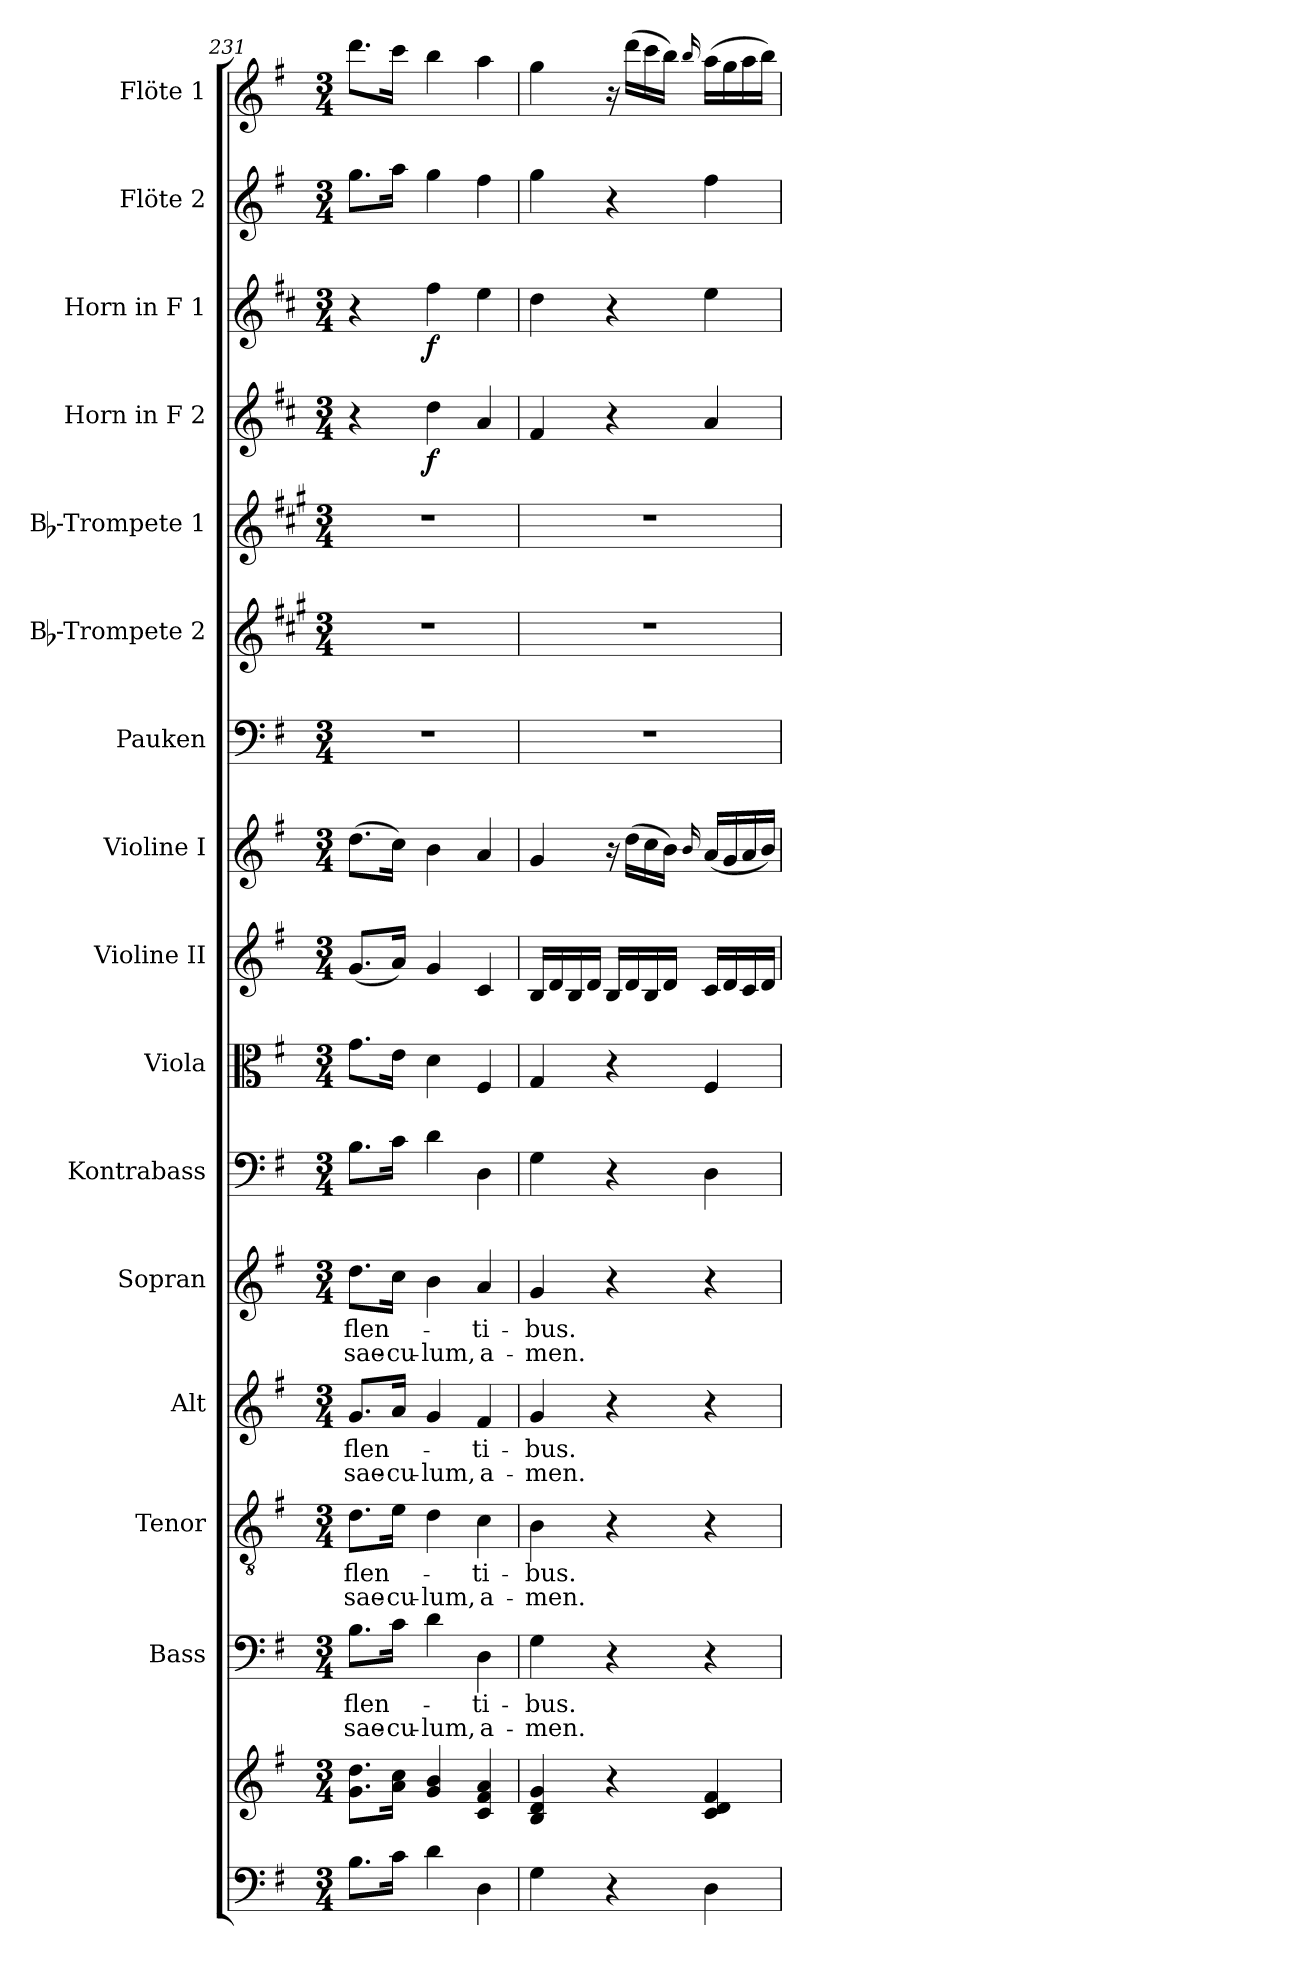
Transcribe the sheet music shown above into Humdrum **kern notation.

**kern	**kern	**kern	**text	**text	**kern	**text	**text	**kern	**text	**text	**kern	**text	**text	**kern	**kern	**kern	**kern	**kern	**kern	**kern	**kern	**dynam	**kern	**dynam	**kern	**kern
*part16	*part16	*part15	*part15	*part15	*part14	*part14	*part14	*part13	*part13	*part13	*part12	*part12	*part12	*part11	*part10	*part9	*part8	*part7	*part6	*part5	*part4	*part4	*part3	*part3	*part2	*part1
*staff17	*staff16	*staff15	*staff15	*staff15	*staff14	*staff14	*staff14	*staff13	*staff13	*staff13	*staff12	*staff12	*staff12	*staff11	*staff10	*staff9	*staff8	*staff7	*staff6	*staff5	*staff4	*staff4	*staff3	*staff3	*staff2	*staff1
*	*	*I"Bass	*	*	*I"Tenor	*	*	*I"Alt	*	*	*I"Sopran	*	*	*I"Kontrabass	*I"Viola	*I"Violine II	*I"Violine I	*I"Pauken	*I"Bb-Trompete 2	*I"Bb-Trompete 1	*I"Horn in F 2	*	*I"Horn in F 1	*	*I"Flöte 2	*I"Flöte 1
*	*	*I'B.	*	*	*I'T.	*	*	*I'A.	*	*	*I'S.	*	*	*I'Kb.	*I'Vla.	*I'Vl. II	*I'Vl. I	*I'Pk.	*I'Bb Trp. 2	*I'Bb Trp. 1	*	*	*	*	*I'Fl. 2	*I'Fl. 1
*clefF4	*clefG2	*clefF4	*	*	*clefGv2	*	*	*clefG2	*	*	*clefG2	*	*	*clefF4	*clefC3	*clefG2	*clefG2	*clefF4	*clefG2	*clefG2	*clefG2	*	*clefG2	*	*clefG2	*clefG2
*	*	*	*	*	*	*	*	*	*	*	*	*	*	*ITrd7c12	*	*	*	*	*ITrd1c2	*ITrd1c2	*ITrd4c7	*	*ITrd4c7	*	*	*
*k[f#]	*k[f#]	*k[f#]	*	*	*k[f#]	*	*	*k[f#]	*	*	*k[f#]	*	*	*k[f#]	*k[f#]	*k[f#]	*k[f#]	*k[f#]	*k[f#]	*k[f#]	*k[f#]	*	*k[f#]	*	*k[f#]	*k[f#]
*G:	*G:	*G:	*	*	*G:	*	*	*G:	*	*	*G:	*	*	*G:	*G:	*G:	*G:	*G:	*G:	*G:	*G:	*	*G:	*	*G:	*G:
*M3/4	*M3/4	*M3/4	*	*	*M3/4	*	*	*M3/4	*	*	*M3/4	*	*	*M3/4	*M3/4	*M3/4	*M3/4	*M3/4	*M3/4	*M3/4	*M3/4	*	*M3/4	*	*M3/4	*M3/4
=231	=231	=231	=231	=231	=231	=231	=231	=231	=231	=231	=231	=231	=231	=231	=231	=231	=231	=231	=231	=231	=231	=231	=231	=231	=231	=231
!	!	!	!LO:LY:b	!LO:LY:b	!	!LO:LY:b	!LO:LY:b	!	!LO:LY:b	!LO:LY:b	!	!LO:LY:b	!LO:LY:b	!	!	!	!	!	!	!	!	!	!	!	!	!
8.B\L	8.g\ 8.dd\L	8.B\L	flen-	sae-	8.d\L	flen-	sae-	8.g/L	flen-	sae-	8.dd\L	flen-	sae-	8.BB\L	8.g\L	(<8.g/L	(>8.dd\L	2.r	2.r	2.r	4r	.	4r	.	8.gg\L	8.ddd\L
!	!	!	!	!LO:LY:b	!	!	!LO:LY:b	!	!	!LO:LY:b	!	!	!LO:LY:b	!	!	!	!	!	!	!	!	!	!	!	!	!
16c\Jk	16a\ 16cc\Jk	16c\Jk	.	-cu-	16e\Jk	.	-cu-	16a/Jk	.	-cu-	16cc\Jk	.	-cu-	16C\Jk	16e\Jk	16a/Jk)	16cc\Jk)	.	.	.	.	.	.	.	16aa\Jk	16ccc\Jk
!	!	!	!	!LO:LY:b	!	!	!LO:LY:b	!	!	!LO:LY:b	!	!	!LO:LY:b	!	!	!	!	!	!	!	!	!LO:DY:b	!	!LO:DY:b	!	!
4d\	4g/ 4b/	4d\	.	-lum,	4d\	.	-lum,	4g/	.	-lum,	4b\	.	-lum,	4D\	4d\	4g/	4b\	.	.	.	4g\	f	4b\	f	4gg\	4bb\
!	!	!	!LO:LY:b	!LO:LY:b	!	!LO:LY:b	!LO:LY:b	!	!LO:LY:b	!LO:LY:b	!	!LO:LY:b	!LO:LY:b	!	!	!	!	!	!	!	!	!	!	!	!	!
4D\	4c/ 4f#/ 4a/	4D\	-ti-	a-	4c\	-ti-	a-	4f#/	-ti-	a-	4a/	-ti-	a-	4DD\	4F#/	4c/	4a/	.	.	.	4d/	.	4a\	.	4ff#\	4aa\
=232	=232	=232	=232	=232	=232	=232	=232	=232	=232	=232	=232	=232	=232	=232	=232	=232	=232	=232	=232	=232	=232	=232	=232	=232	=232	=232
!	!	!	!LO:LY:b	!LO:LY:b	!	!LO:LY:b	!LO:LY:b	!	!LO:LY:b	!LO:LY:b	!	!LO:LY:b	!LO:LY:b	!	!	!	!	!	!	!	!	!	!	!	!	!
4G\	4B/ 4d/ 4g/	4G\	-bus.	-men.	4B\	-bus.	-men.	4g/	-bus.	-men.	4g/	-bus.	-men.	4GG\	4G/	16B/LL	4g/	2.r	2.r	2.r	4B/	.	4g\	.	4gg\	4gg\
.	.	.	.	.	.	.	.	.	.	.	.	.	.	.	.	16d/	.	.	.	.	.	.	.	.	.	.
.	.	.	.	.	.	.	.	.	.	.	.	.	.	.	.	16B/	.	.	.	.	.	.	.	.	.	.
.	.	.	.	.	.	.	.	.	.	.	.	.	.	.	.	16d/JJ	.	.	.	.	.	.	.	.	.	.
4r	4r	4r	.	.	4r	.	.	4r	.	.	4r	.	.	4r	4r	16B/LL	16r	.	.	.	4r	.	4r	.	4r	16r
.	.	.	.	.	.	.	.	.	.	.	.	.	.	.	.	16d/	(>16dd\LL	.	.	.	.	.	.	.	.	(>16ddd\LL
.	.	.	.	.	.	.	.	.	.	.	.	.	.	.	.	16B/	16cc\	.	.	.	.	.	.	.	.	16ccc\
.	.	.	.	.	.	.	.	.	.	.	.	.	.	.	.	16d/JJ	16b\JJ)	.	.	.	.	.	.	.	.	16bb\JJ)
.	.	.	.	.	.	.	.	.	.	.	.	.	.	.	.	.	16qqb/	.	.	.	.	.	.	.	.	16qqbb/
4D\	4c/ 4d/ 4f#/	4r	.	.	4r	.	.	4r	.	.	4r	.	.	4DD\	4F#/	16c/LL	(<16a/LL	.	.	.	4d/	.	4a\	.	4ff#\	(>16aa\LL
.	.	.	.	.	.	.	.	.	.	.	.	.	.	.	.	16d/	16g/	.	.	.	.	.	.	.	.	16gg\
.	.	.	.	.	.	.	.	.	.	.	.	.	.	.	.	16c/	16a/	.	.	.	.	.	.	.	.	16aa\
.	.	.	.	.	.	.	.	.	.	.	.	.	.	.	.	16d/JJ	16b/JJ)	.	.	.	.	.	.	.	.	16bb\JJ)
=	=	=	=	=	=	=	=	=	=	=	=	=	=	=	=	=	=	=	=	=	=	=	=	=	=	=
*-	*-	*-	*-	*-	*-	*-	*-	*-	*-	*-	*-	*-	*-	*-	*-	*-	*-	*-	*-	*-	*-	*-	*-	*-	*-	*-
